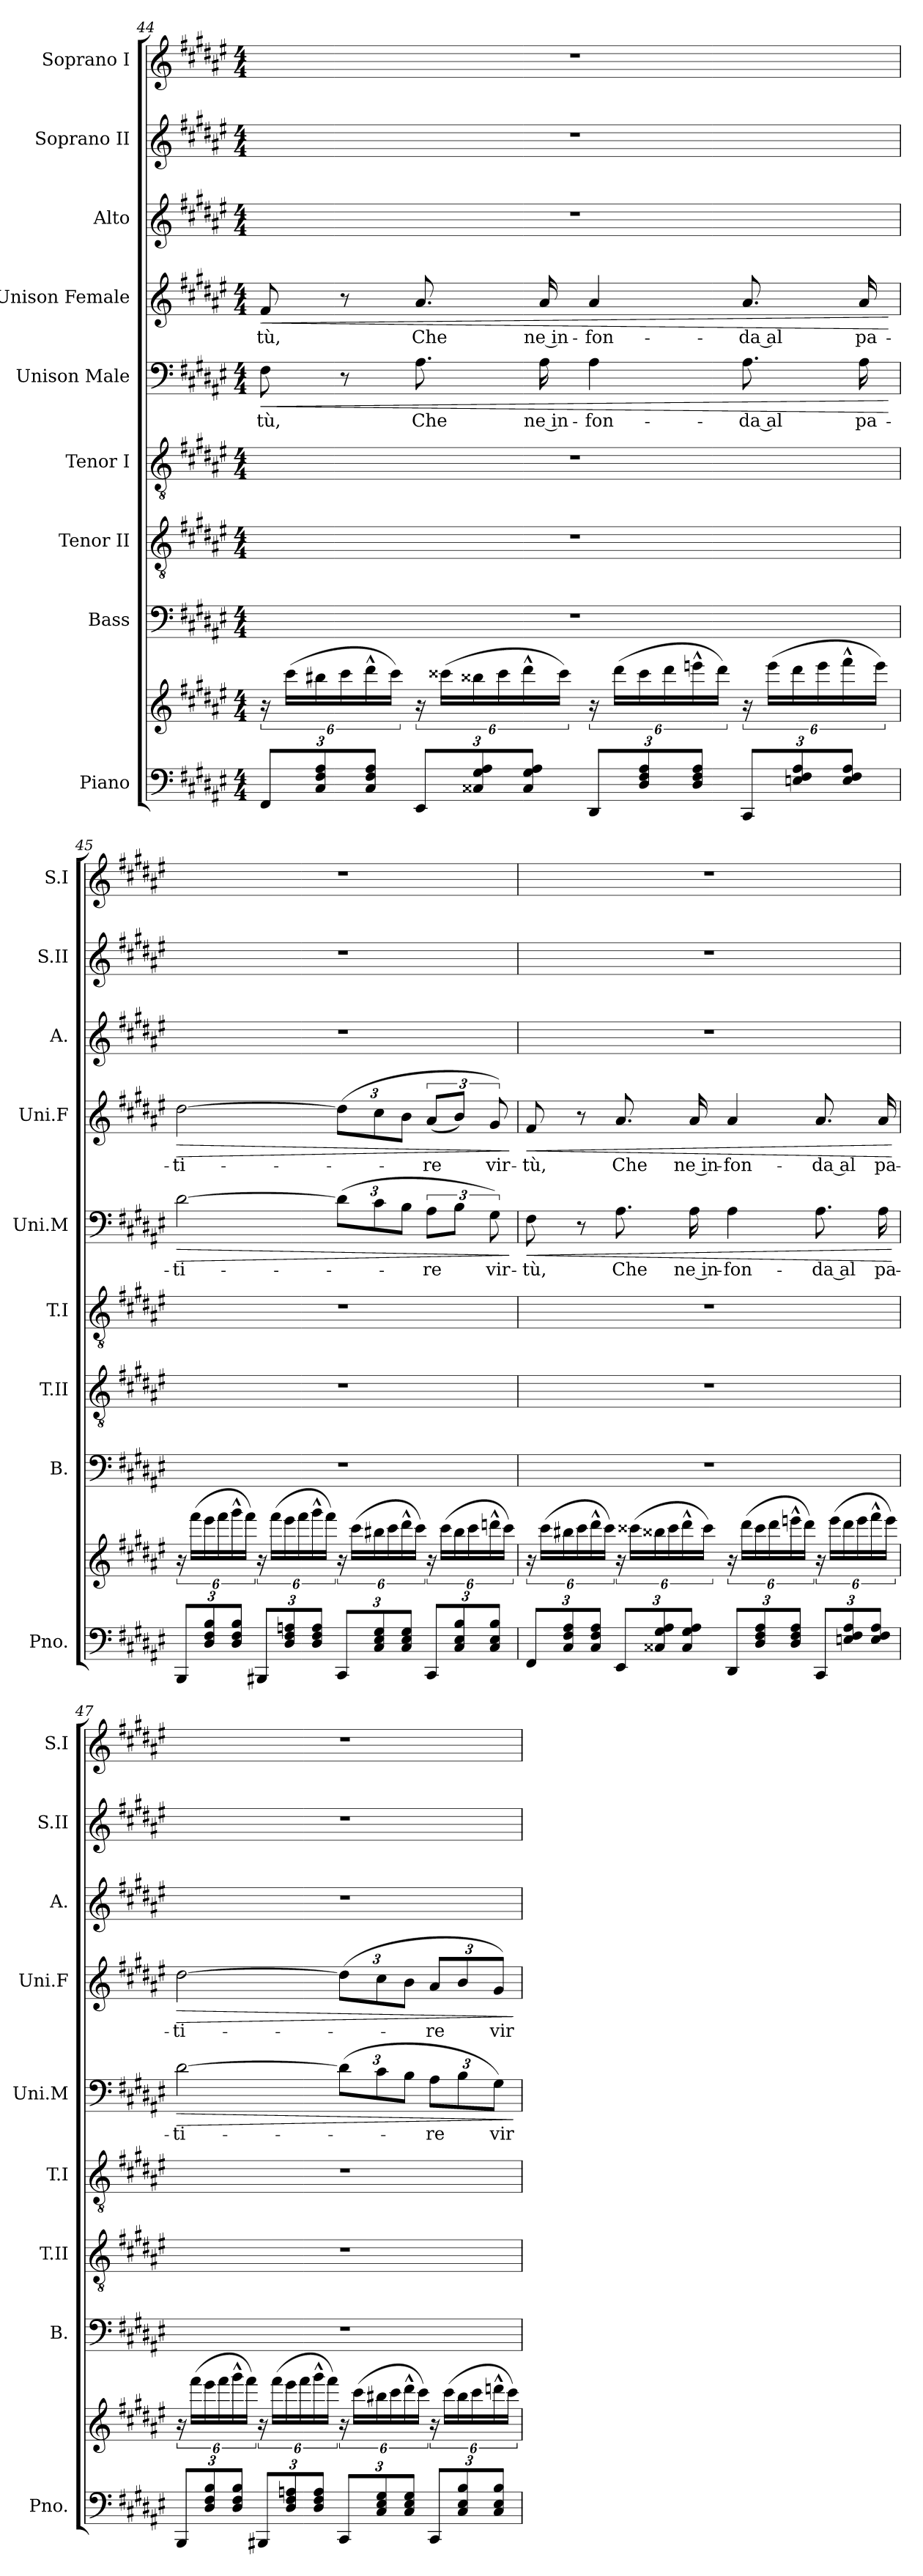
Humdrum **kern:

**kern	**kern	**kern	**kern	**kern	**kern	**text	**dynam	**kern	**text	**dynam	**kern	**kern	**kern
*part9	*part9	*part8	*part7	*part6	*part5	*part5	*part5	*part4	*part4	*part4	*part3	*part2	*part1
*staff10	*staff9	*staff8	*staff7	*staff6	*staff5	*staff5	*staff5	*staff4	*staff4	*staff4	*staff3	*staff2	*staff1
*I"Piano	*	*I"Bass	*I"Tenor II	*I"Tenor I	*I"Unison Male	*	*	*I"Unison Female	*	*	*I"Alto	*I"Soprano II	*I"Soprano I
*I'Pno.	*	*I'B.	*I'T.II	*I'T.I	*I'Uni.M	*	*	*I'Uni.F	*	*	*I'A.	*I'S.II	*I'S.I
!!LO:LB:g=z
*clefF4	*clefG2	*clefF4	*clefGv2	*clefGv2	*clefF4	*	*	*clefG2	*	*	*clefG2	*clefG2	*clefG2
*k[f#c#g#d#a#e#]	*k[f#c#g#d#a#e#]	*k[f#c#g#d#a#e#]	*k[f#c#g#d#a#e#]	*k[f#c#g#d#a#e#]	*k[f#c#g#d#a#e#]	*	*	*k[f#c#g#d#a#e#]	*	*	*k[f#c#g#d#a#e#]	*k[f#c#g#d#a#e#]	*k[f#c#g#d#a#e#]
*M4/4	*M4/4	*M4/4	*M4/4	*M4/4	*M4/4	*	*	*M4/4	*	*	*M4/4	*M4/4	*M4/4
*Xbrackettup	*	*	*	*	*	*	*	*	*	*	*	*	*
=44	=44	=44	=44	=44	=44	=44	=44	=44	=44	=44	=44	=44	=44
!	!	!	!	!	!	!LO:LY:b	!LO:HP:b	!	!LO:LY:b	!LO:HP:b	!	!	!
12FF#/L	24r	1r	1r	1r	8F#\	-tù,	<	8f#/	-tù,	<	1r	1r	1r
.	(24ccc#\LL	.	.	.	.	.	.	.	.	.	.	.	.
12C#/ 12F#/ 12A#/	24bb#X\	.	.	.	.	.	.	.	.	.	.	.	.
.	24ccc#\	.	.	.	8r	.	.	8r	.	.	.	.	.
12C#/ 12F#/ 12A#/J	24ddd#^^\	.	.	.	.	.	.	.	.	.	.	.	.
.	24ccc#\JJ)	.	.	.	.	.	.	.	.	.	.	.	.
!	!	!	!	!	!	!LO:LY:b	!	!	!LO:LY:b	!	!	!	!
12EE#/L	24r	.	.	.	8.A#\	Che	.	8.a#/	Che	.	.	.	.
.	(24ccc##X\LL	.	.	.	.	.	.	.	.	.	.	.	.
12C##X/ 12G#/ 12A#/	24bb##X\	.	.	.	.	.	.	.	.	.	.	.	.
.	24ccc##\	.	.	.	.	.	.	.	.	.	.	.	.
12C##/ 12G#/ 12A#/J	24ddd#^^\	.	.	.	.	.	.	.	.	.	.	.	.
!	!	!	!	!	!	!LO:LY:b	!	!	!LO:LY:b	!	!	!	!
.	.	.	.	.	16A#\	ne in-	.	16a#/	ne in-	.	.	.	.
.	24ccc##\JJ)	.	.	.	.	.	.	.	.	.	.	.	.
!	!	!	!	!	!	!LO:LY:b	!	!	!LO:LY:b	!	!	!	!
12DD#/L	24r	.	.	.	4A#\	-fon-	.	4a#/	-fon-	.	.	.	.
.	(24ddd#\LL	.	.	.	.	.	.	.	.	.	.	.	.
12D#/ 12F#/ 12A#/	24ccc##\	.	.	.	.	.	.	.	.	.	.	.	.
.	24ddd#\	.	.	.	.	.	.	.	.	.	.	.	.
12D#/ 12F#/ 12A#/J	24eeen^^\	.	.	.	.	.	.	.	.	.	.	.	.
.	24ddd#\JJ)	.	.	.	.	.	.	.	.	.	.	.	.
!	!	!	!	!	!	!LO:LY:b	!	!	!LO:LY:b	!	!	!	!
12CC#/L	24r	.	.	.	8.A#\	da al	.	8.a#/	da al	.	.	.	.
.	(24eee\LL	.	.	.	.	.	.	.	.	.	.	.	.
12En/ 12F#/ 12A#/	24ddd#\	.	.	.	.	.	.	.	.	.	.	.	.
.	24eee\	.	.	.	.	.	.	.	.	.	.	.	.
12E/ 12F#/ 12A#/J	24fff#^^\	.	.	.	.	.	.	.	.	.	.	.	.
!	!	!	!	!	!	!LO:LY:b	!	!	!LO:LY:b	!	!	!	!
.	.	.	.	.	16A#\	pa-	.	16a#/	pa-	.	.	.	.
.	24eee\JJ)	.	.	.	.	.	.	.	.	.	.	.	.
.	.	.	.	.	.	.	[	.	.	[	.	.	.
!!LO:PB:g=z
=45	=45	=45	=45	=45	=45	=45	=45	=45	=45	=45	=45	=45	=45
!	!	!	!	!	!	!LO:LY:b	!LO:HP:b	!	!LO:LY:b	!LO:HP:b	!	!	!
12BBB/L	24r	1r	1r	1r	[2d#\	-ti-	>	[2dd#\	-ti-	>	1r	1r	1r
.	(24fff#\LL	.	.	.	.	.	.	.	.	.	.	.	.
12D#/ 12F#/ 12B/	24eee#\	.	.	.	.	.	.	.	.	.	.	.	.
.	24fff#\	.	.	.	.	.	.	.	.	.	.	.	.
12D#/ 12F#/ 12B/J	24ggg#^^\	.	.	.	.	.	.	.	.	.	.	.	.
.	24fff#\JJ)	.	.	.	.	.	.	.	.	.	.	.	.
12BBB#X/L	24r	.	.	.	.	.	.	.	.	.	.	.	.
.	(24fff#\LL	.	.	.	.	.	.	.	.	.	.	.	.
12D#/ 12F#/ 12An/	24eee#\	.	.	.	.	.	.	.	.	.	.	.	.
.	24fff#\	.	.	.	.	.	.	.	.	.	.	.	.
12D#/ 12F#/ 12A/J	24ggg#^^\	.	.	.	.	.	.	.	.	.	.	.	.
.	24fff#\JJ)	.	.	.	.	.	.	.	.	.	.	.	.
*	*	*	*	*	*Xbrackettup	*	*	*Xbrackettup	*	*	*	*	*
12CC#/L	24r	.	.	.	(12d#\L]	.	.	(12dd#\L]	.	.	.	.	.
.	(24ccc#\LL	.	.	.	.	.	.	.	.	.	.	.	.
12C#/ 12E#/ 12G#/	24bb#X\	.	.	.	12c#\	.	.	12cc#\	.	.	.	.	.
.	24ccc#\	.	.	.	.	.	.	.	.	.	.	.	.
12C#/ 12E#/ 12G#/J	24ddd#^^\	.	.	.	12B\J	.	.	12b\J	.	.	.	.	.
.	24ccc#\JJ)	.	.	.	.	.	.	.	.	.	.	.	.
*	*	*	*	*	*brackettup	*	*	*	*	*	*	*	*
!	!	!	!	!	!	!LO:LY:b	!	!	!	!	!	!	!
*	*	*	*	*	*	*	*	*brackettup	*	*	*	*	*
!	!	!	!	!	!	!	!	!	!LO:LY:b	!	!	!	!
12CC#/L	24r	.	.	.	12A#\L	-re	.	(12a#/L	-re	.	.	.	.
.	(24ccc#\LL	.	.	.	.	.	.	.	.	.	.	.	.
12C#/ 12E#/ 12B/	24bb#\	.	.	.	12B\J	.	.	12b/J)	.	.	.	.	.
.	24ccc#\	.	.	.	.	.	.	.	.	.	.	.	.
!	!	!	!	!	!	!LO:LY:b	!	!	!LO:LY:b	!	!	!	!
12C#/ 12E#/ 12B/J	24dddn^^\	.	.	.	12G#\)	vir-	.	12g#/)	vir-	.	.	.	.
.	24ccc#\JJ)	.	.	.	.	.	.	.	.	.	.	.	.
.	.	.	.	.	.	.	]	.	.	]	.	.	.
!!LO:LB:g=z
=46	=46	=46	=46	=46	=46	=46	=46	=46	=46	=46	=46	=46	=46
!	!	!	!	!	!	!LO:LY:b	!LO:HP:b	!	!LO:LY:b	!LO:HP:b	!	!	!
12FF#/L	24r	1r	1r	1r	8F#\	-tù,	<	8f#/	-tù,	<	1r	1r	1r
.	(24ccc#\LL	.	.	.	.	.	.	.	.	.	.	.	.
12C#/ 12F#/ 12A#/	24bb#X\	.	.	.	.	.	.	.	.	.	.	.	.
.	24ccc#\	.	.	.	8r	.	.	8r	.	.	.	.	.
12C#/ 12F#/ 12A#/J	24ddd#^^\	.	.	.	.	.	.	.	.	.	.	.	.
.	24ccc#\JJ)	.	.	.	.	.	.	.	.	.	.	.	.
!	!	!	!	!	!	!LO:LY:b	!	!	!LO:LY:b	!	!	!	!
12EE#/L	24r	.	.	.	8.A#\	Che	.	8.a#/	Che	.	.	.	.
.	(24ccc##X\LL	.	.	.	.	.	.	.	.	.	.	.	.
12C##X/ 12G#/ 12A#/	24bb##X\	.	.	.	.	.	.	.	.	.	.	.	.
.	24ccc##\	.	.	.	.	.	.	.	.	.	.	.	.
12C##/ 12G#/ 12A#/J	24ddd#^^\	.	.	.	.	.	.	.	.	.	.	.	.
!	!	!	!	!	!	!LO:LY:b	!	!	!LO:LY:b	!	!	!	!
.	.	.	.	.	16A#\	ne in-	.	16a#/	ne in-	.	.	.	.
.	24ccc##\JJ)	.	.	.	.	.	.	.	.	.	.	.	.
!	!	!	!	!	!	!LO:LY:b	!	!	!LO:LY:b	!	!	!	!
12DD#/L	24r	.	.	.	4A#\	-fon-	.	4a#/	-fon-	.	.	.	.
.	(24ddd#\LL	.	.	.	.	.	.	.	.	.	.	.	.
12D#/ 12F#/ 12A#/	24ccc##\	.	.	.	.	.	.	.	.	.	.	.	.
.	24ddd#\	.	.	.	.	.	.	.	.	.	.	.	.
12D#/ 12F#/ 12A#/J	24eeen^^\	.	.	.	.	.	.	.	.	.	.	.	.
.	24ddd#\JJ)	.	.	.	.	.	.	.	.	.	.	.	.
!	!	!	!	!	!	!LO:LY:b	!	!	!LO:LY:b	!	!	!	!
12CC#/L	24r	.	.	.	8.A#\	da al	.	8.a#/	da al	.	.	.	.
.	(24eee\LL	.	.	.	.	.	.	.	.	.	.	.	.
12En/ 12F#/ 12A#/	24ddd#\	.	.	.	.	.	.	.	.	.	.	.	.
.	24eee\	.	.	.	.	.	.	.	.	.	.	.	.
12E/ 12F#/ 12A#/J	24fff#^^\	.	.	.	.	.	.	.	.	.	.	.	.
!	!	!	!	!	!	!LO:LY:b	!	!	!LO:LY:b	!	!	!	!
.	.	.	.	.	16A#\	pa-	.	16a#/	pa-	.	.	.	.
.	24eee\JJ)	.	.	.	.	.	.	.	.	.	.	.	.
.	.	.	.	.	.	.	[	.	.	[	.	.	.
!!LO:LB:g=z
=47	=47	=47	=47	=47	=47	=47	=47	=47	=47	=47	=47	=47	=47
!	!	!	!	!	!	!LO:LY:b	!LO:HP:b	!	!LO:LY:b	!LO:HP:b	!	!	!
12BBB/L	24r	1r	1r	1r	[2d#\	-ti-	>	[2dd#\	-ti-	>	1r	1r	1r
.	(24fff#\LL	.	.	.	.	.	.	.	.	.	.	.	.
12D#/ 12F#/ 12B/	24eee#\	.	.	.	.	.	.	.	.	.	.	.	.
.	24fff#\	.	.	.	.	.	.	.	.	.	.	.	.
12D#/ 12F#/ 12B/J	24ggg#^^\	.	.	.	.	.	.	.	.	.	.	.	.
.	24fff#\JJ)	.	.	.	.	.	.	.	.	.	.	.	.
12BBB#X/L	24r	.	.	.	.	.	.	.	.	.	.	.	.
.	(24fff#\LL	.	.	.	.	.	.	.	.	.	.	.	.
12D#/ 12F#/ 12An/	24eee#\	.	.	.	.	.	.	.	.	.	.	.	.
.	24fff#\	.	.	.	.	.	.	.	.	.	.	.	.
12D#/ 12F#/ 12A/J	24ggg#^^\	.	.	.	.	.	.	.	.	.	.	.	.
.	24fff#\JJ)	.	.	.	.	.	.	.	.	.	.	.	.
*	*	*	*	*	*Xbrackettup	*	*	*Xbrackettup	*	*	*	*	*
12CC#/L	24r	.	.	.	(12d#\L]	.	.	(12dd#\L]	.	.	.	.	.
.	(24ccc#\LL	.	.	.	.	.	.	.	.	.	.	.	.
12C#/ 12E#/ 12G#/	24bb#X\	.	.	.	12c#\	.	.	12cc#\	.	.	.	.	.
.	24ccc#\	.	.	.	.	.	.	.	.	.	.	.	.
12C#/ 12E#/ 12G#/J	24ddd#^^\	.	.	.	12B\J	.	.	12b\J	.	.	.	.	.
.	24ccc#\JJ)	.	.	.	.	.	.	.	.	.	.	.	.
!	!	!	!	!	!	!LO:LY:b	!	!	!LO:LY:b	!	!	!	!
12CC#/L	24r	.	.	.	12A#\L	-re	.	12a#/L	-re	.	.	.	.
.	(24ccc#\LL	.	.	.	.	.	.	.	.	.	.	.	.
12C#/ 12E#/ 12B/	24bb#\	.	.	.	12B\	.	.	12b/	.	.	.	.	.
.	24ccc#\	.	.	.	.	.	.	.	.	.	.	.	.
!	!	!	!	!	!	!LO:LY:b	!	!	!LO:LY:b	!	!	!	!
12C#/ 12E#/ 12B/J	24dddn^^\	.	.	.	12G#\J)	vir-	.	12g#/J)	vir-	.	.	.	.
.	24ccc#\JJ)	.	.	.	.	.	.	.	.	.	.	.	.
.	.	.	.	.	.	.	]	.	.	]	.	.	.
=	=	=	=	=	=	=	=	=	=	=	=	=	=
*-	*-	*-	*-	*-	*-	*-	*-	*-	*-	*-	*-	*-	*-
